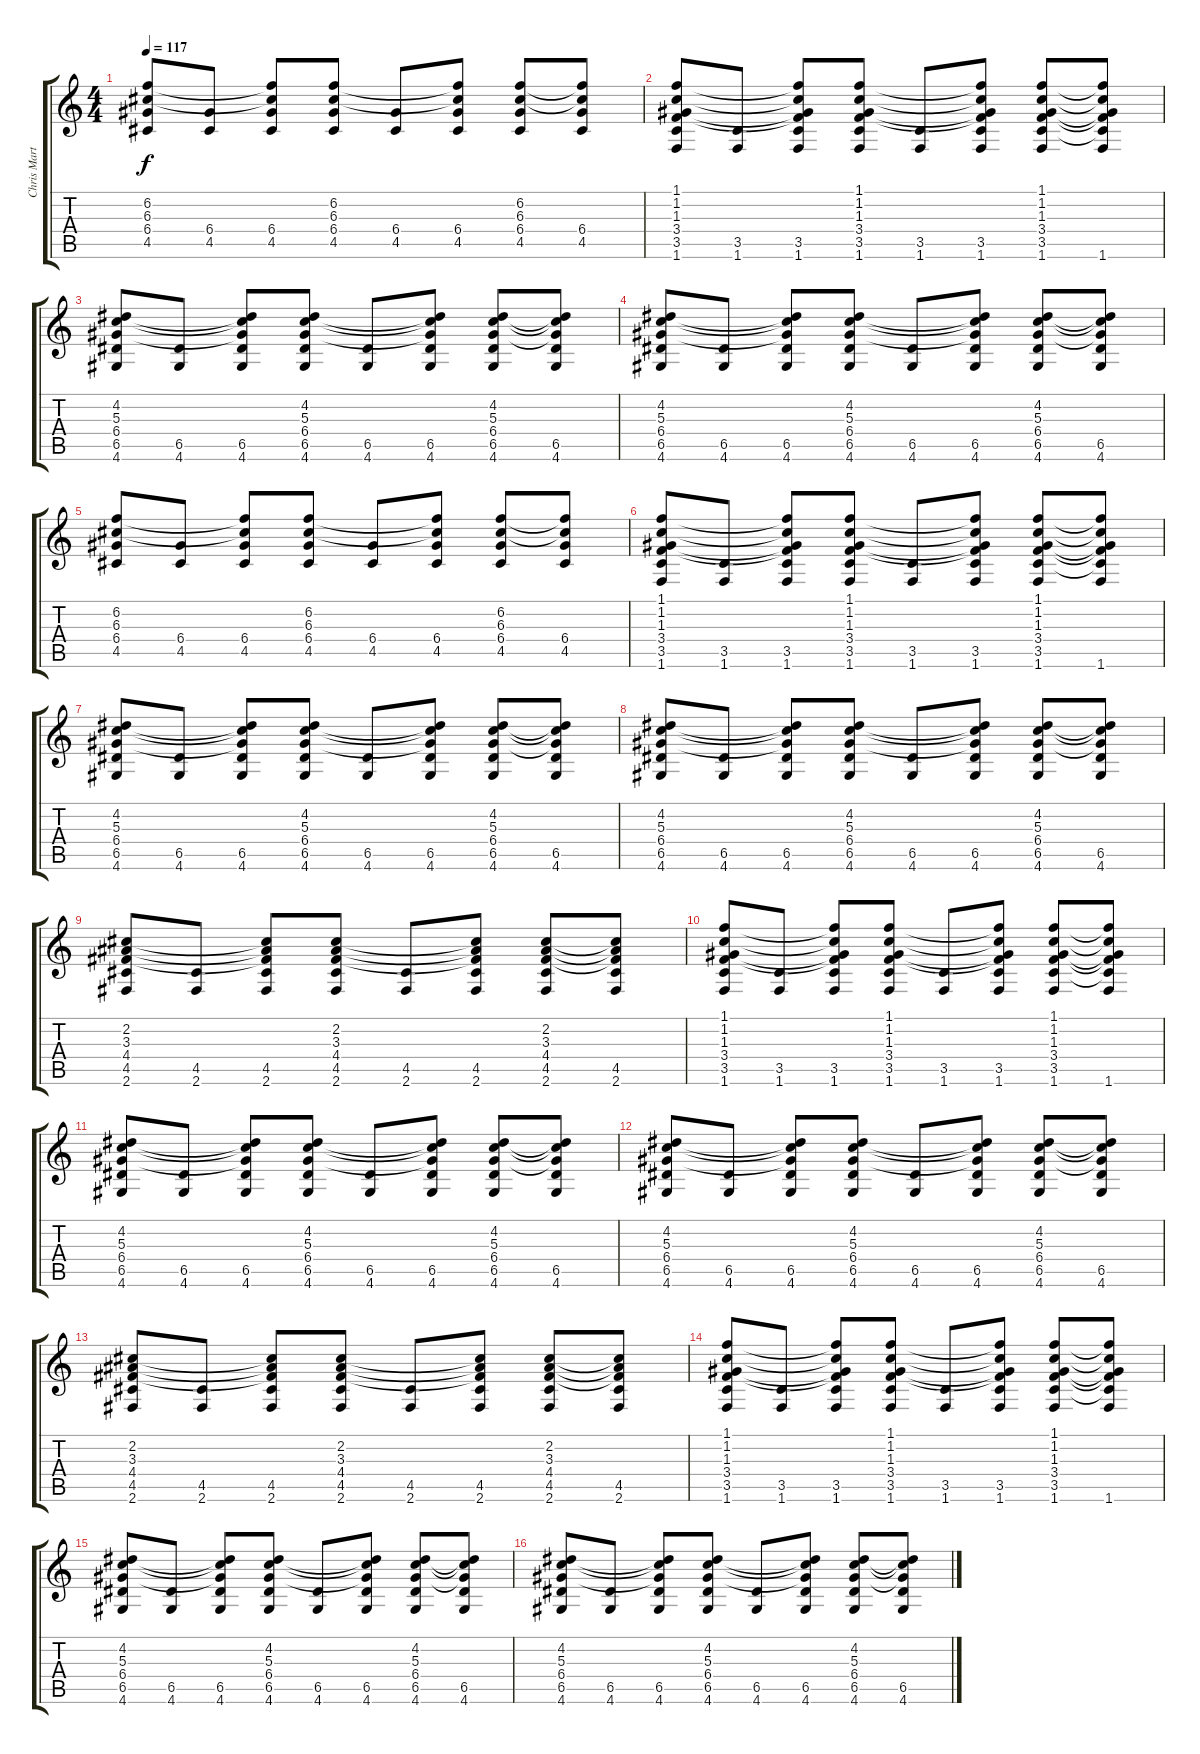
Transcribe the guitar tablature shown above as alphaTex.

\track ("Chris Martin - Rhytm Guitar" "Chris Mart") {instrument acousticguitarsteel}
\staff {score tabs}
\tuning (E4 B3 G3 D3 A2 E2) {hide}
\ts (4 4)
\tempo 117
\clef g2
\ks c
(6.2 6.3 6.4 4.5).8{dy f} (6.4 4.5).8 (6.2{t} 6.3{t} 6.4 4.5).8 (6.2 6.3 6.4 4.5).8 (6.4 4.5).8 (6.2{t} 6.3{t} 6.4 4.5).8 (6.2 6.3 6.4 4.5).8 (6.2{t} 6.3{t} 6.4 4.5).8 |
(1.1 1.2 1.3 3.4 3.5 1.6).8 (3.5 1.6).8 (1.1{t} 1.2{t} 1.3{t} 3.4{t} 3.5 1.6).8 (1.1 1.2 1.3 3.4 3.5 1.6).8 (3.5 1.6).8 (1.1{t} 1.2{t} 1.3{t} 3.4{t} 3.5 1.6).8 (1.1 1.2 1.3 3.4 3.5 1.6).8 (1.1{t} 1.2{t} 1.3{t} 3.4{t} 3.5{t} 1.6).8 |
(4.2 5.3 6.4 6.5 4.6).8 (6.5 4.6).8 (4.2{t} 5.3{t} 6.4{t} 6.5 4.6).8 (4.2 5.3 6.4 6.5 4.6).8 (6.5 4.6).8 (4.2{t} 5.3{t} 6.4{t} 6.5 4.6).8 (4.2 5.3 6.4 6.5 4.6).8 (4.2{t} 5.3{t} 6.4{t} 6.5 4.6).8 |
(4.2 5.3 6.4 6.5 4.6).8 (6.5 4.6).8 (4.2{t} 5.3{t} 6.4{t} 6.5 4.6).8 (4.2 5.3 6.4 6.5 4.6).8 (6.5 4.6).8 (4.2{t} 5.3{t} 6.4{t} 6.5 4.6).8 (4.2 5.3 6.4 6.5 4.6).8 (4.2{t} 5.3{t} 6.4{t} 6.5 4.6).8 |
(6.2 6.3 6.4 4.5).8 (6.4 4.5).8 (6.2{t} 6.3{t} 6.4 4.5).8 (6.2 6.3 6.4 4.5).8 (6.4 4.5).8 (6.2{t} 6.3{t} 6.4 4.5).8 (6.2 6.3 6.4 4.5).8 (6.2{t} 6.3{t} 6.4 4.5).8 |
(1.1 1.2 1.3 3.4 3.5 1.6).8 (3.5 1.6).8 (1.1{t} 1.2{t} 1.3{t} 3.4{t} 3.5 1.6).8 (1.1 1.2 1.3 3.4 3.5 1.6).8 (3.5 1.6).8 (1.1{t} 1.2{t} 1.3{t} 3.4{t} 3.5 1.6).8 (1.1 1.2 1.3 3.4 3.5 1.6).8 (1.1{t} 1.2{t} 1.3{t} 3.4{t} 3.5{t} 1.6).8 |
(4.2 5.3 6.4 6.5 4.6).8 (6.5 4.6).8 (4.2{t} 5.3{t} 6.4{t} 6.5 4.6).8 (4.2 5.3 6.4 6.5 4.6).8 (6.5 4.6).8 (4.2{t} 5.3{t} 6.4{t} 6.5 4.6).8 (4.2 5.3 6.4 6.5 4.6).8 (4.2{t} 5.3{t} 6.4{t} 6.5 4.6).8 |
(4.2 5.3 6.4 6.5 4.6).8 (6.5 4.6).8 (4.2{t} 5.3{t} 6.4{t} 6.5 4.6).8 (4.2 5.3 6.4 6.5 4.6).8 (6.5 4.6).8 (4.2{t} 5.3{t} 6.4{t} 6.5 4.6).8 (4.2 5.3 6.4 6.5 4.6).8 (4.2{t} 5.3{t} 6.4{t} 6.5 4.6).8 |
(2.2 3.3 4.4 4.5 2.6).8 (4.5 2.6).8 (2.2{t} 3.3{t} 4.4{t} 4.5 2.6).8 (2.2 3.3 4.4 4.5 2.6).8 (4.5 2.6).8 (2.2{t} 3.3{t} 4.4{t} 4.5 2.6).8 (2.2 3.3 4.4 4.5 2.6).8 (2.2{t} 3.3{t} 4.4{t} 4.5 2.6).8 |
(1.1 1.2 1.3 3.4 3.5 1.6).8 (3.5 1.6).8 (1.1{t} 1.2{t} 1.3{t} 3.4{t} 3.5 1.6).8 (1.1 1.2 1.3 3.4 3.5 1.6).8 (3.5 1.6).8 (1.1{t} 1.2{t} 1.3{t} 3.4{t} 3.5 1.6).8 (1.1 1.2 1.3 3.4 3.5 1.6).8 (1.1{t} 1.2{t} 1.3{t} 3.4{t} 3.5{t} 1.6).8 |
(4.2 5.3 6.4 6.5 4.6).8 (6.5 4.6).8 (4.2{t} 5.3{t} 6.4{t} 6.5 4.6).8 (4.2 5.3 6.4 6.5 4.6).8 (6.5 4.6).8 (4.2{t} 5.3{t} 6.4{t} 6.5 4.6).8 (4.2 5.3 6.4 6.5 4.6).8 (4.2{t} 5.3{t} 6.4{t} 6.5 4.6).8 |
(4.2 5.3 6.4 6.5 4.6).8 (6.5 4.6).8 (4.2{t} 5.3{t} 6.4{t} 6.5 4.6).8 (4.2 5.3 6.4 6.5 4.6).8 (6.5 4.6).8 (4.2{t} 5.3{t} 6.4{t} 6.5 4.6).8 (4.2 5.3 6.4 6.5 4.6).8 (4.2{t} 5.3{t} 6.4{t} 6.5 4.6).8 |
(2.2 3.3 4.4 4.5 2.6).8 (4.5 2.6).8 (2.2{t} 3.3{t} 4.4{t} 4.5 2.6).8 (2.2 3.3 4.4 4.5 2.6).8 (4.5 2.6).8 (2.2{t} 3.3{t} 4.4{t} 4.5 2.6).8 (2.2 3.3 4.4 4.5 2.6).8 (2.2{t} 3.3{t} 4.4{t} 4.5 2.6).8 |
(1.1 1.2 1.3 3.4 3.5 1.6).8 (3.5 1.6).8 (1.1{t} 1.2{t} 1.3{t} 3.4{t} 3.5 1.6).8 (1.1 1.2 1.3 3.4 3.5 1.6).8 (3.5 1.6).8 (1.1{t} 1.2{t} 1.3{t} 3.4{t} 3.5 1.6).8 (1.1 1.2 1.3 3.4 3.5 1.6).8 (1.1{t} 1.2{t} 1.3{t} 3.4{t} 3.5{t} 1.6).8 |
(4.2 5.3 6.4 6.5 4.6).8 (6.5 4.6).8 (4.2{t} 5.3{t} 6.4{t} 6.5 4.6).8 (4.2 5.3 6.4 6.5 4.6).8 (6.5 4.6).8 (4.2{t} 5.3{t} 6.4{t} 6.5 4.6).8 (4.2 5.3 6.4 6.5 4.6).8 (4.2{t} 5.3{t} 6.4{t} 6.5 4.6).8 |
(4.2 5.3 6.4 6.5 4.6).8 (6.5 4.6).8 (4.2{t} 5.3{t} 6.4{t} 6.5 4.6).8 (4.2 5.3 6.4 6.5 4.6).8 (6.5 4.6).8 (4.2{t} 5.3{t} 6.4{t} 6.5 4.6).8 (4.2 5.3 6.4 6.5 4.6).8 (4.2{t} 5.3{t} 6.4{t} 6.5 4.6).8
